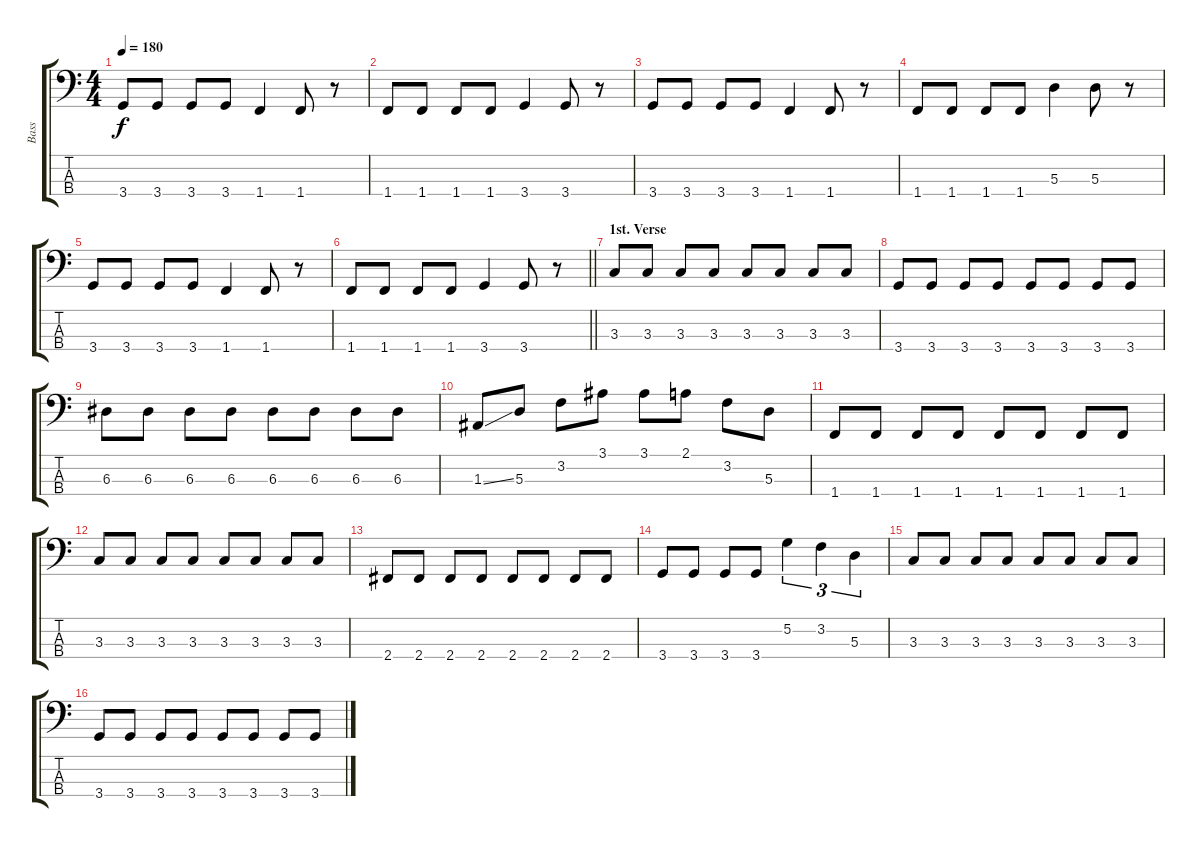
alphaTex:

\track ("Bass" "Bass") {instrument electricbassfinger}
\staff {score tabs}
\tuning (G2 D2 A1 E1) {hide}
\ts (4 4)
\tempo 180
\clef f4
\ks c
3.4.8{dy f} 3.4.8 3.4.8 3.4.8 1.4.4 1.4.8 r.8 |
1.4.8 1.4.8 1.4.8 1.4.8 3.4.4 3.4.8 r.8 |
3.4.8 3.4.8 3.4.8 3.4.8 1.4.4 1.4.8 r.8 |
1.4.8 1.4.8 1.4.8 1.4.8 5.3.4 5.3.8 r.8 |
3.4.8 3.4.8 3.4.8 3.4.8 1.4.4 1.4.8 r.8 |
\barLineRight lightlight
1.4.8 1.4.8 1.4.8 1.4.8 3.4.4 3.4.8 r.8 |
\section ("" "1st. Verse")
3.3.8 3.3.8 3.3.8 3.3.8 3.3.8 3.3.8 3.3.8 3.3.8 |
3.4.8 3.4.8 3.4.8 3.4.8 3.4.8 3.4.8 3.4.8 3.4.8 |
6.3.8 6.3.8 6.3.8 6.3.8 6.3.8 6.3.8 6.3.8 6.3.8 |
1.3{ss}.8 5.3.8 3.2.8 3.1.8 3.1.8 2.1.8 3.2.8 5.3.8 |
1.4.8 1.4.8 1.4.8 1.4.8 1.4.8 1.4.8 1.4.8 1.4.8 |
3.3.8 3.3.8 3.3.8 3.3.8 3.3.8 3.3.8 3.3.8 3.3.8 |
2.4.8 2.4.8 2.4.8 2.4.8 2.4.8 2.4.8 2.4.8 2.4.8 |
3.4.8 3.4.8 3.4.8 3.4.8 5.2.4{tu (3 2)} 3.2.4{tu (3 2)} 5.3.4{tu (3 2)} |
3.3.8 3.3.8 3.3.8 3.3.8 3.3.8 3.3.8 3.3.8 3.3.8 |
3.4.8 3.4.8 3.4.8 3.4.8 3.4.8 3.4.8 3.4.8 3.4.8
